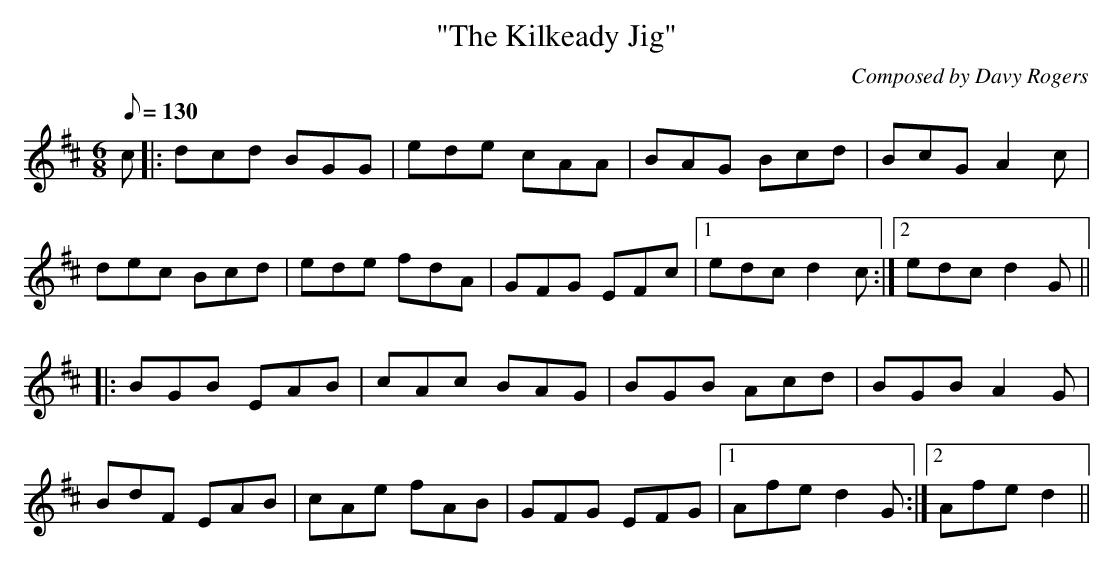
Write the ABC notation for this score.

X:1
T:"The Kilkeady Jig"
C:Composed by Davy Rogers
L:1/8
Q:130
K:D
M:6/8
c|:dcd BGG|ede cAA|BAG Bcd|BcG A2c|
dec Bcd|ede fdA|GFG EFc|1 edc d2c:|2 edc d2G||:
BGB EAB|cAc BAG|BGB Acd|BGB A2G|
BdF EAB|cAe fAB|GFG EFG|1 Afe d2G:|2 Afe d2||
